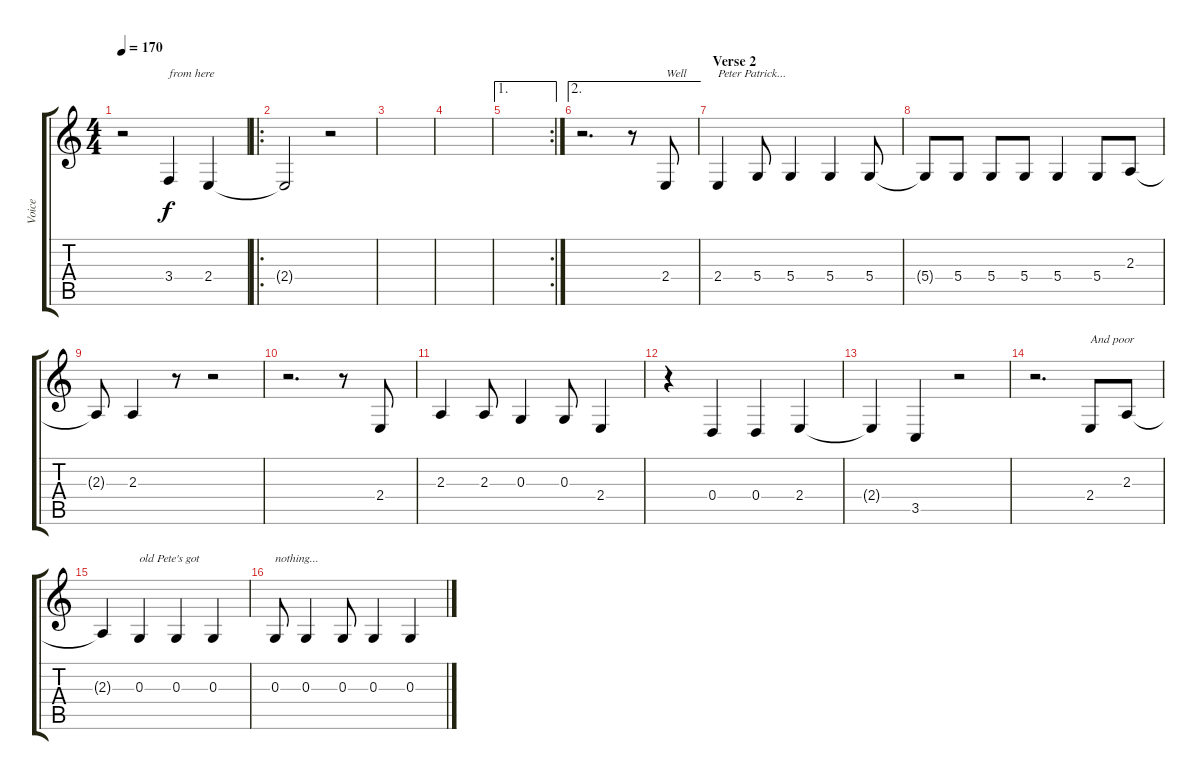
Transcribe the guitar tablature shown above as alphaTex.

\track ("Voice" "Voice") {instrument clarinet}
\staff {score tabs}
\tuning (E4 B3 G3 D3 A2 E2) {hide}
\ts (4 4)
\tempo 170
\clef g2
\ks c
r.2{dy f} 3.4.4{txt "from here"} 2.4.4 |
\ro
\section ("" "")
2.4{t}.2 r.2 |
|
|
\ae 1
\rc 2
|
\ae 2
r.2{d} r.8 2.4.8{txt "Well"} |
\section ("" "Verse 2")
2.4.4{txt "Peter Patrick..."} 5.4.8 5.4.4 5.4.4 5.4.8 |
5.4{t}.8 5.4.8 5.4.8 5.4.8 5.4.4 5.4.8 2.3.8 |
2.3{t}.8 2.3.4 r.8 r.2 |
r.2{d} r.8 2.4.8 |
2.3.4 2.3.8 0.3.4 0.3.8 2.4.4 |
r.4 0.4.4 0.4.4 2.4.4 |
2.4{t}.4 3.5.4 r.2 |
r.2{d} 2.4.8{txt "And poor"} 2.3.8 |
2.3{t}.4 0.3.4{txt "old Pete's got"} 0.3.4 0.3.4 |
0.3.8{txt "nothing..."} 0.3.4 0.3.8 0.3.4 0.3.4
